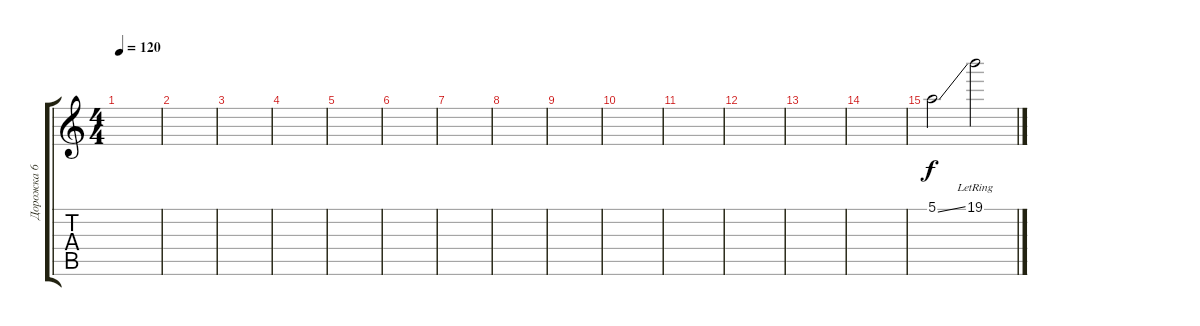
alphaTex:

\track ("Дорожка 6" "Дорожка 6") {instrument distortionguitar}
\staff {score tabs}
\tuning (E4 B3 G3 D3 A2 E2) {hide}
\ts (4 4)
\tempo 120
\clef g2
\ks c
|
|
|
|
|
|
|
|
|
|
|
|
|
|
5.1{ss}.2 19.1{lr}.2
